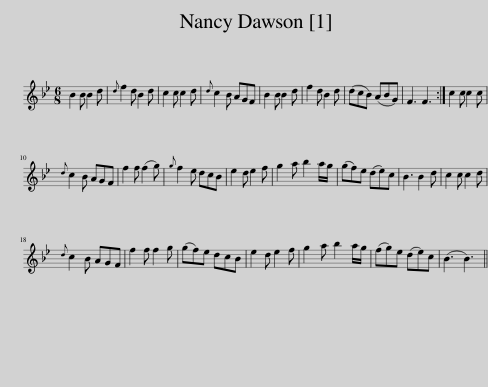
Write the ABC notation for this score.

X:1
L:1/8
M:6/8
I:linebreak $
K:Bb
V:1 treble
V:1
 B2 B B2 d |{d} f2 d B2 d | c2 c c2 d |{d} c2 B AGF | B2 B B2 d | %5
 f2 d B2 d | (dcB) (ABG) | F3 F3 :| c2 c c2 c |${d} c2 B AGF | %10
 f2 f (f2 g) |{g} f2 e dcB | e2 d e2 f | g2 a b2 a/g/ | (gf)e (de)c | %15
 B3 B2 d | c2 c c2 d |${d} c2 B AGF | f2 f f2 g | (gf)e dcB | %20
 e2 d e2 f | g2 a b2 a/g/ | (fg)e (de)c | (B3 B3) || %24
